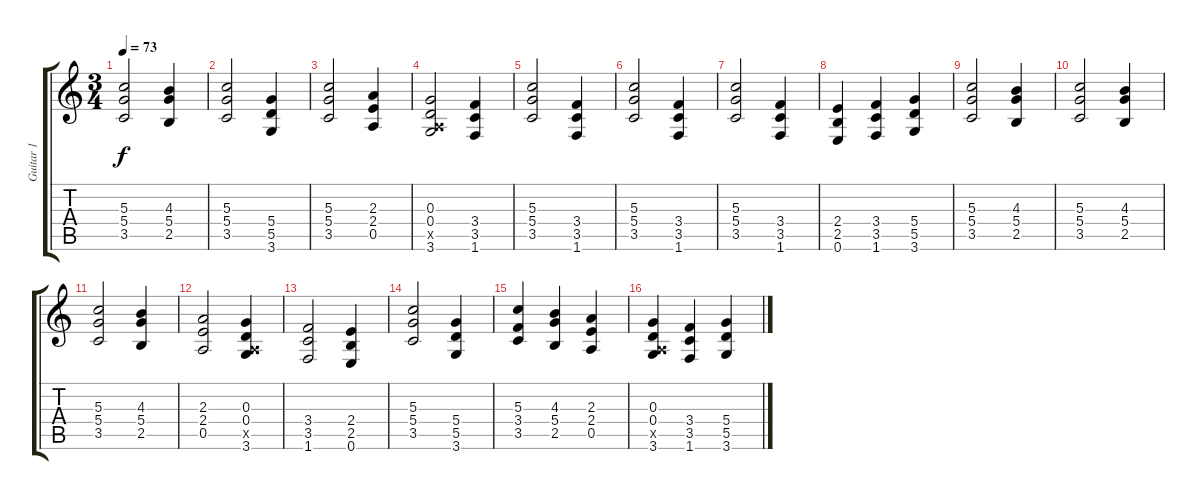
\track ("Guitar 1" "Guitar 1") {instrument distortionguitar}
\staff {score tabs}
\tuning (E4 B3 G3 D3 A2 E2) {hide}
\ts (3 4)
\tempo 73
\clef g2
\ks c
(5.3 5.4 3.5).2{dy f} (4.3 5.4 2.5).4 |
(5.3 5.4 3.5).2 (5.4 5.5 3.6).4 |
(5.3 5.4 3.5).2 (2.3 2.4 0.5).4 |
(0.3 0.4 0.5{x} 3.6).2 (3.4 3.5 1.6).4 |
(5.3 5.4 3.5).2 (3.4 3.5 1.6).4 |
(5.3 5.4 3.5).2 (3.4 3.5 1.6).4 |
(5.3 5.4 3.5).2 (3.4 3.5 1.6).4 |
(2.4 2.5 0.6).4 (3.4 3.5 1.6).4 (5.4 5.5 3.6).4 |
(5.3 5.4 3.5).2 (4.3 5.4 2.5).4 |
(5.3 5.4 3.5).2 (4.3 5.4 2.5).4 |
(5.3 5.4 3.5).2 (4.3 5.4 2.5).4 |
(2.3 2.4 0.5).2 (0.3 0.4 0.5{x} 3.6).4 |
(3.4 3.5 1.6).2 (2.4 2.5 0.6).4 |
(5.3 5.4 3.5).2 (5.4 5.5 3.6).4 |
(5.3 3.4 3.5).4 (4.3 5.4 2.5).4 (2.3 2.4 0.5).4 |
(0.3 0.4 0.5{x} 3.6).4 (3.4 3.5 1.6).4 (5.4 5.5 3.6).4
